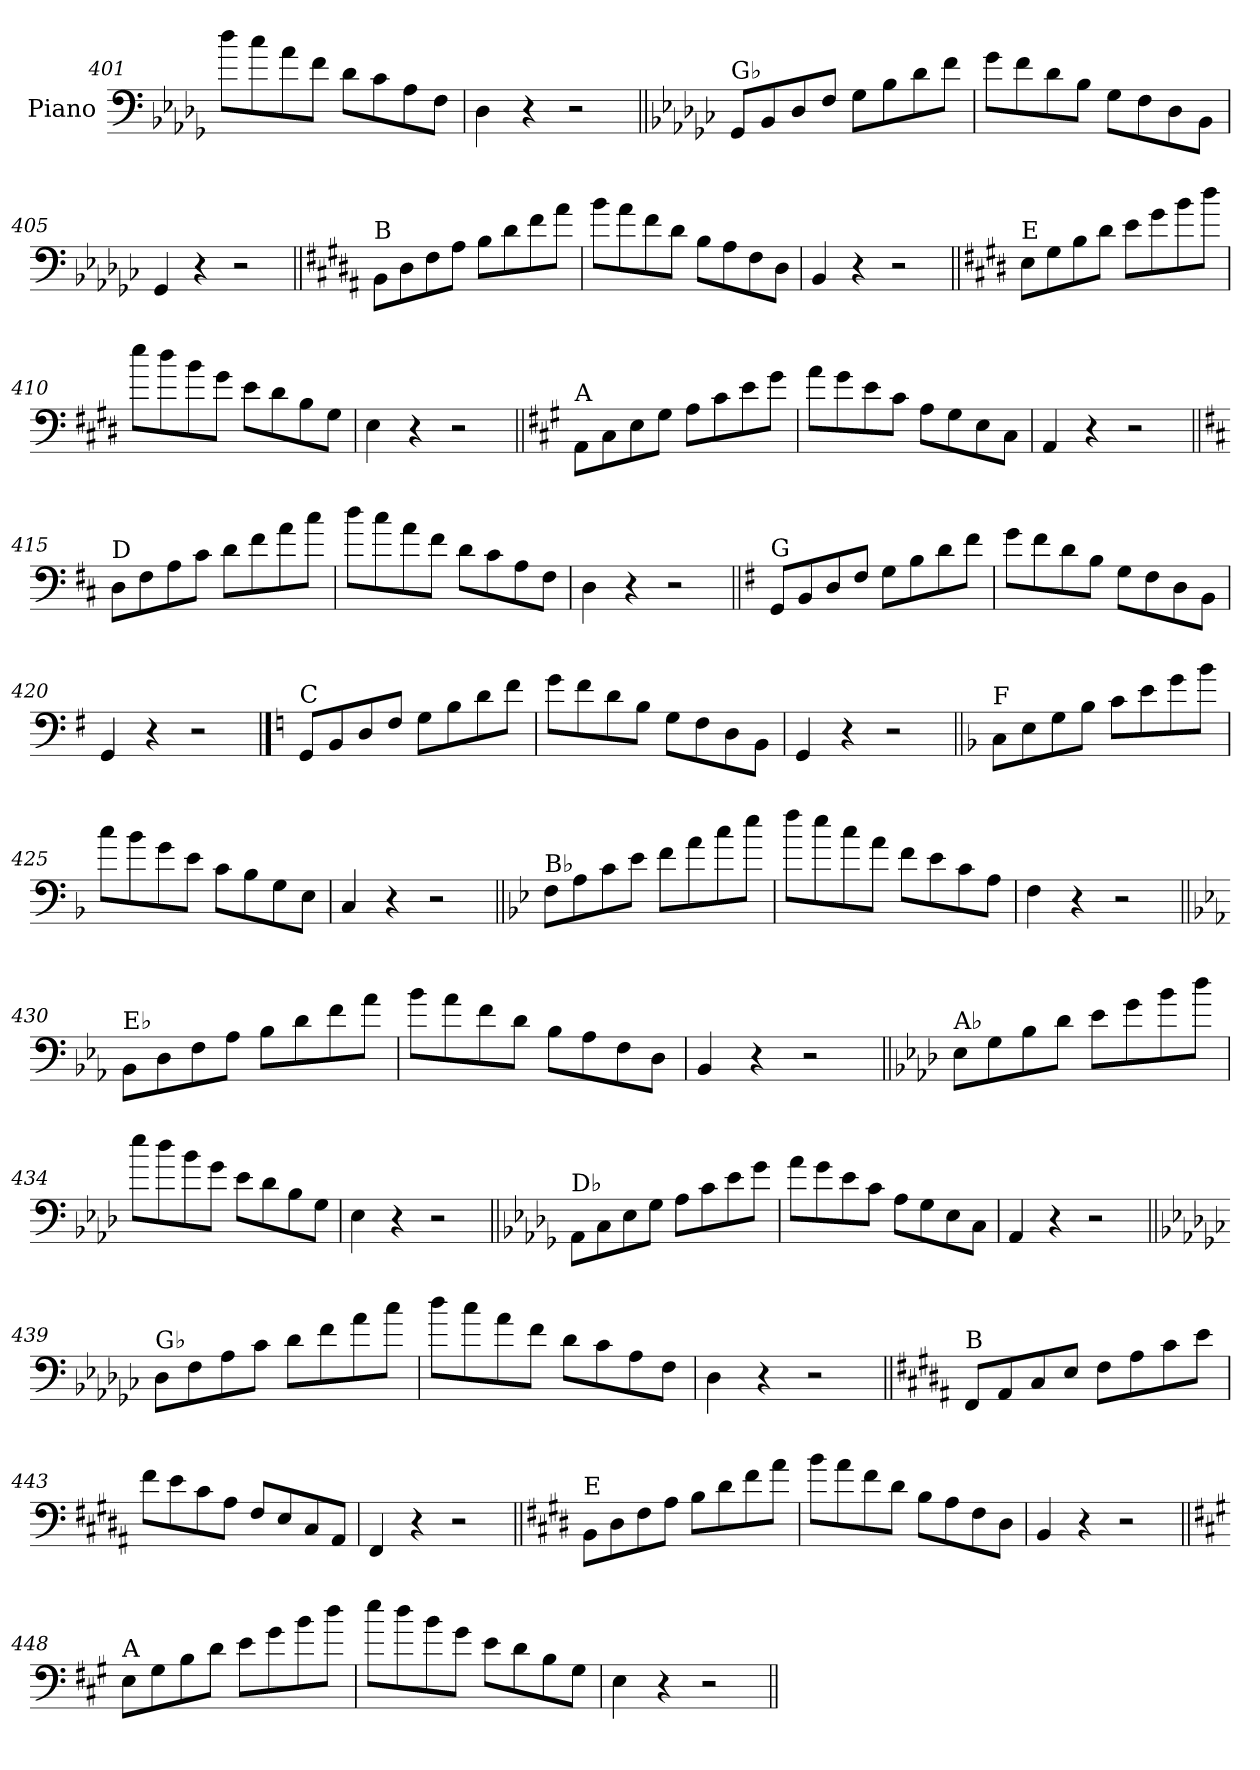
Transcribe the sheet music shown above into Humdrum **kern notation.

**kern
*part1
*staff1
*I"Piano
*I'Pno.
*clefF4
*k[b-e-a-d-g-]
=401
8dd-\L
8cc\
8a-\
8f\J
8d-\L
8c\
8A-\
8F\J
=402
4D-\
4r
2r
!!LO:LB:g=z
=403||
*k[b-e-a-d-g-c-]
!LO:TX:a:t=G♭
8GG-/L
8BB-/
8D-/
8F/J
8G-\L
8B-\
8d-\
8f\J
=404
8g-\L
8f\
8d-\
8B-\J
8G-\L
8F\
8D-\
8BB-\J
=405
4GG-/
4r
2r
=406||
*k[f#c#g#d#a#]
!LO:TX:a:t=B
8BB\L
8D#\
8F#\
8A#\J
8B\L
8d#\
8f#\
8a#\J
=407
8b\L
8a#\
8f#\
8d#\J
8B\L
8A#\
8F#\
8D#\J
=408
4BB/
4r
2r
!!LO:LB:g=z
=409||
*k[f#c#g#d#]
!LO:TX:a:t=E
8E\L
8G#\
8B\
8d#\J
8e\L
8g#\
8b\
8dd#\J
=410
8ee\L
8dd#\
8b\
8g#\J
8e\L
8d#\
8B\
8G#\J
=411
4E\
4r
2r
=412||
*k[f#c#g#]
!LO:TX:a:t=A
8AA\L
8C#\
8E\
8G#\J
8A\L
8c#\
8e\
8g#\J
=413
8a\L
8g#\
8e\
8c#\J
8A\L
8G#\
8E\
8C#\J
=414
4AA/
4r
2r
!!LO:LB:g=z
=415||
*k[f#c#]
!LO:TX:a:t=D
8D\L
8F#\
8A\
8c#\J
8d\L
8f#\
8a\
8cc#\J
=416
8dd\L
8cc#\
8a\
8f#\J
8d\L
8c#\
8A\
8F#\J
=417
4D\
4r
2r
=418||
*k[f#]
!LO:TX:a:t=G
8GG/L
8BB/
8D/
8F#/J
8G\L
8B\
8d\
8f#\J
=419
8g\L
8f#\
8d\
8B\J
8G\L
8F#\
8D\
8BB\J
=420
4GG/
4r
2r
!!LO:PB:g=z
==421
*k[]
!LO:TX:a:t=C
8GG/L
8BB/
8D/
8F/J
8G\L
8B\
8d\
8f\J
=422
8g\L
8f\
8d\
8B\J
8G\L
8F\
8D\
8BB\J
=423
4GG/
4r
2r
=424||
*k[b-]
!LO:TX:a:t=F
8C\L
8E\
8G\
8B-\J
8c\L
8e\
8g\
8b-\J
=425
8cc\L
8b-\
8g\
8e\J
8c\L
8B-\
8G\
8E\J
=426
4C/
4r
2r
!!LO:LB:g=z
=427||
*k[b-e-]
!LO:TX:a:t=B♭
8F\L
8A\
8c\
8e-\J
8f\L
8a\
8cc\
8ee-\J
=428
8ff\L
8ee-\
8cc\
8a\J
8f\L
8e-\
8c\
8A\J
=429
4F\
4r
2r
=430||
*k[b-e-a-]
!LO:TX:a:t=E♭
8BB-\L
8D\
8F\
8A-\J
8B-\L
8d\
8f\
8a-\J
=431
8b-\L
8a-\
8f\
8d\J
8B-\L
8A-\
8F\
8D\J
=432
4BB-/
4r
2r
!!LO:LB:g=z
=433||
*k[b-e-a-d-]
!LO:TX:a:t=A♭
8E-\L
8G\
8B-\
8d-\J
8e-\L
8g\
8b-\
8dd-\J
=434
8ee-\L
8dd-\
8b-\
8g\J
8e-\L
8d-\
8B-\
8G\J
=435
4E-\
4r
2r
=436||
*k[b-e-a-d-g-]
!LO:TX:a:t=D♭
8AA-\L
8C\
8E-\
8G-\J
8A-\L
8c\
8e-\
8g-\J
=437
8a-\L
8g-\
8e-\
8c\J
8A-\L
8G-\
8E-\
8C\J
=438
4AA-/
4r
2r
!!LO:LB:g=z
=439||
*k[b-e-a-d-g-c-]
!LO:TX:a:t=G♭
8D-\L
8F\
8A-\
8c-\J
8d-\L
8f\
8a-\
8cc-\J
=440
8dd-\L
8cc-\
8a-\
8f\J
8d-\L
8c-\
8A-\
8F\J
=441
4D-\
4r
2r
=442||
*k[f#c#g#d#a#]
!LO:TX:a:t=B
8FF#/L
8AA#/
8C#/
8E/J
8F#\L
8A#\
8c#\
8e\J
=443
8f#\L
8e\
8c#\
8A#\J
8F#/L
8E/
8C#/
8AA#/J
=444
4FF#/
4r
2r
!!LO:LB:g=z
=445||
*k[f#c#g#d#]
!LO:TX:a:t=E
8BB\L
8D#\
8F#\
8A\J
8B\L
8d#\
8f#\
8a\J
=446
8b\L
8a\
8f#\
8d#\J
8B\L
8A\
8F#\
8D#\J
=447
4BB/
4r
2r
=448||
*k[f#c#g#]
!LO:TX:a:t=A
8E\L
8G#\
8B\
8d\J
8e\L
8g#\
8b\
8dd\J
=449
8ee\L
8dd\
8b\
8g#\J
8e\L
8d\
8B\
8G#\J
=450
4E\
4r
2r
=||
*-
